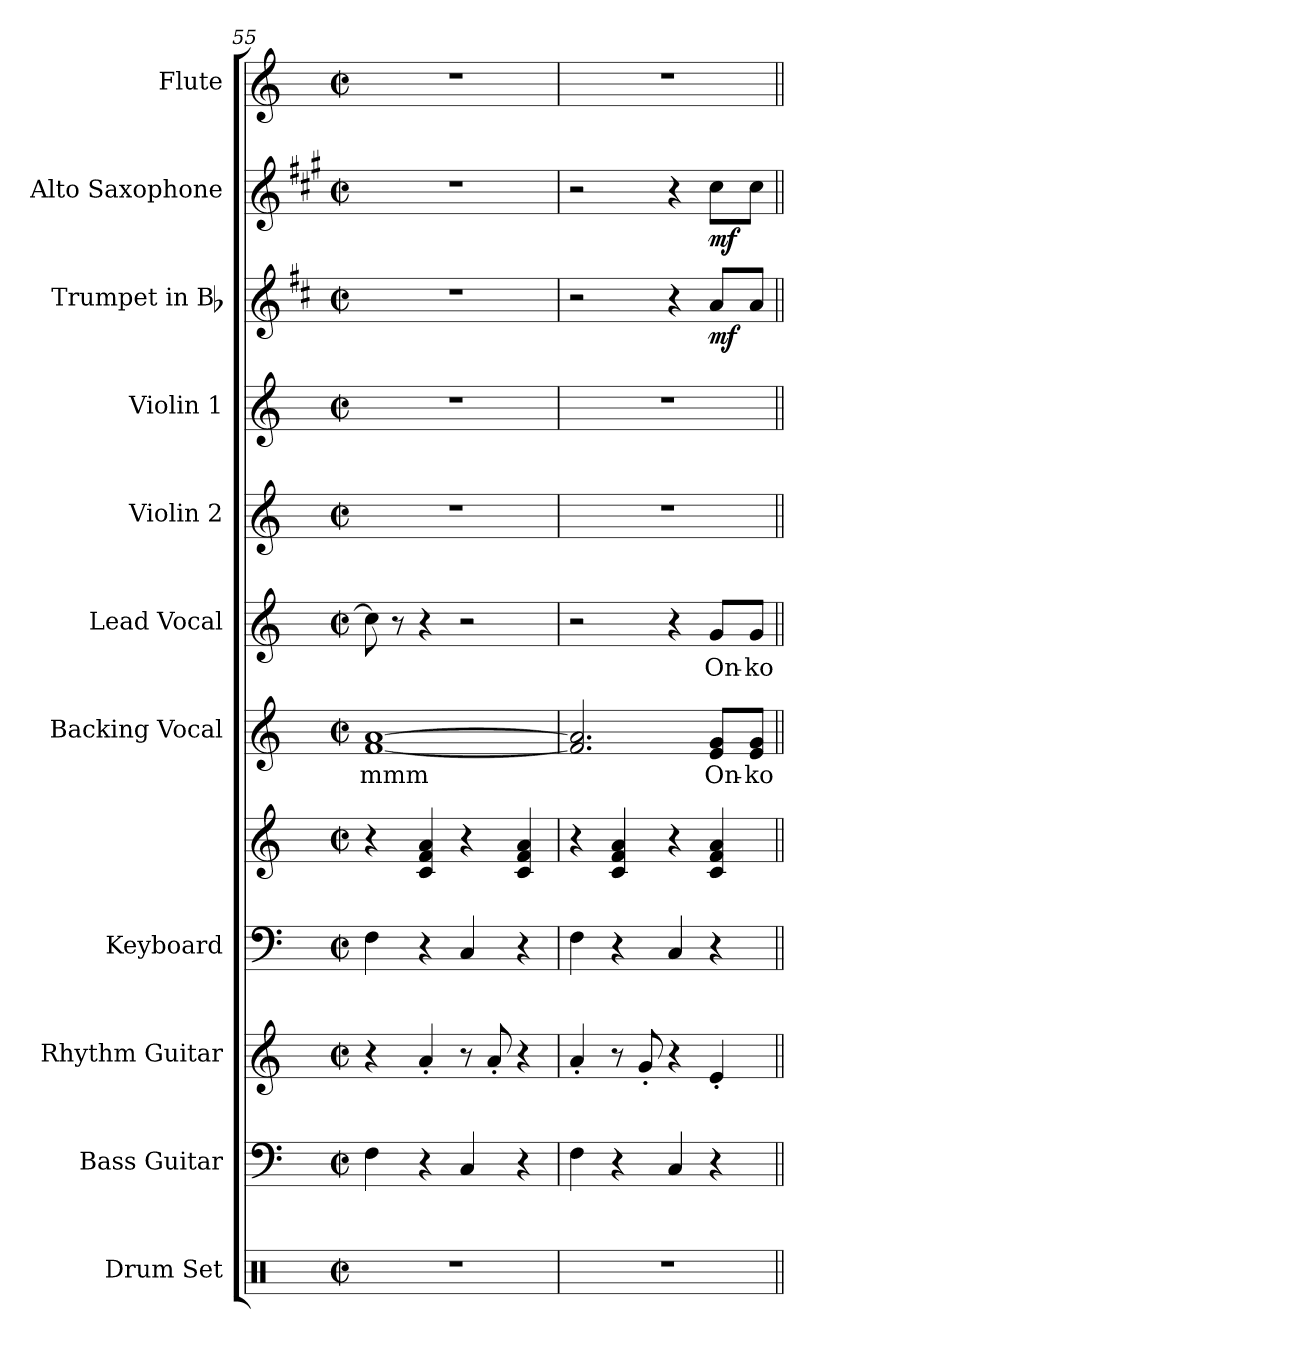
**kern	**kern	**kern	**kern	**kern	**kern	**text	**kern	**text	**kern	**kern	**kern	**dynam	**kern	**dynam	**kern
*part11	*part10	*part9	*part8	*part8	*part7	*part7	*part6	*part6	*part5	*part4	*part3	*part3	*part2	*part2	*part1
*staff12	*staff11	*staff10	*staff9	*staff8	*staff7	*staff7	*staff6	*staff6	*staff5	*staff4	*staff3	*staff3	*staff2	*staff2	*staff1
*I"Drum Set	*I"Bass Guitar	*I"Rhythm Guitar	*I"Keyboard	*	*I"Backing Vocal	*	*I"Lead Vocal	*	*I"Violin 2	*I"Violin 1	*I"Trumpet in Bb	*	*I"Alto Saxophone	*	*I"Flute
*I'Dr.	*I'Bass	*I'Rhy.	*I'Kbd.	*	*	*	*	*	*I'Vln. 2	*I'Vln. 1	*I'Tpt.	*	*I'Alto Sax.	*	*I'Fl.
*clefX	*clefF4	*clefG2	*clefF4	*clefG2	*clefG2	*	*clefG2	*	*clefG2	*clefG2	*clefG2	*	*clefG2	*	*clefG2
*	*ITrd7c12	*ITrd7c12	*	*	*	*	*	*	*	*	*ITrd1c2	*	*ITrd5c9	*	*
*k[]	*k[]	*k[]	*k[]	*k[]	*k[]	*	*k[]	*	*k[]	*k[]	*k[]	*	*k[]	*	*k[]
*C:	*C:	*C:	*C:	*C:	*C:	*	*C:	*	*C:	*C:	*C:	*	*C:	*	*C:
*M2/2	*M2/2	*M2/2	*M2/2	*M2/2	*M2/2	*	*M2/2	*	*M2/2	*M2/2	*M2/2	*	*M2/2	*	*M2/2
*met(c|)	*met(c|)	*met(c|)	*met(c|)	*met(c|)	*met(c|)	*	*met(c|)	*	*met(c|)	*met(c|)	*met(c|)	*	*met(c|)	*	*met(c|)
=55	=55	=55	=55	=55	=55	=55	=55	=55	=55	=55	=55	=55	=55	=55	=55
!	!	!	!	!	!	!LO:LY:b:color=#000000	!	!	!	!	!	!	!	!	!
1r	4FFi\	4r	4Fi\	4r	[<1fi [>1ai	mmm	8cci\]	.	1r	1r	1r	.	1r	.	1r
.	.	.	.	.	.	.	8r	.	.	.	.	.	.	.	.
.	4r	4A'i/	4r	4ci/ 4fi 4ai	.	.	4r	.	.	.	.	.	.	.	.
.	4CCi/	8r	4Ci/	4r	.	.	2r	.	.	.	.	.	.	.	.
.	.	8A'i/	.	.	.	.	.	.	.	.	.	.	.	.	.
.	4r	4r	4r	4ci/ 4fi 4ai	.	.	.	.	.	.	.	.	.	.	.
=56	=56	=56	=56	=56	=56	=56	=56	=56	=56	=56	=56	=56	=56	=56	=56
1r	4FFi\	4A'i/	4Fi\	4r	2.fi/] 2.ai]	.	2r	.	1r	1r	2r	.	2r	.	1r
.	4r	8r	4r	4ci/ 4fi 4ai	.	.	.	.	.	.	.	.	.	.	.
.	.	8G'i/	.	.	.	.	.	.	.	.	.	.	.	.	.
.	4CCi/	4r	4Ci/	4r	.	.	4r	.	.	.	4r	.	4r	.	.
!	!	!	!	!	!	!LO:LY:b:color=#000000	!	!	!	!	!	!	!	!	!
!	!	!	!	!	!	!	!	!LO:LY:b:color=#000000	!	!	!	!	!	!	!
.	4r	4E'i/	4r	4ci/ 4fi 4ai	8ei/ 8giL	On-	8gi/L	On-	.	.	8gi/L	mf	8ei\L	mf	.
!	!	!	!	!	!	!LO:LY:b:color=#000000	!	!	!	!	!	!	!	!	!
!	!	!	!	!	!	!	!	!LO:LY:b:color=#000000	!	!	!	!	!	!	!
.	.	.	.	.	8ei/ 8giJ	-ko	8gi/J	-ko	.	.	8gi/J	.	8ei\J	.	.
=||	=||	=||	=||	=||	=||	=||	=||	=||	=||	=||	=||	=||	=||	=||	=||
*-	*-	*-	*-	*-	*-	*-	*-	*-	*-	*-	*-	*-	*-	*-	*-
